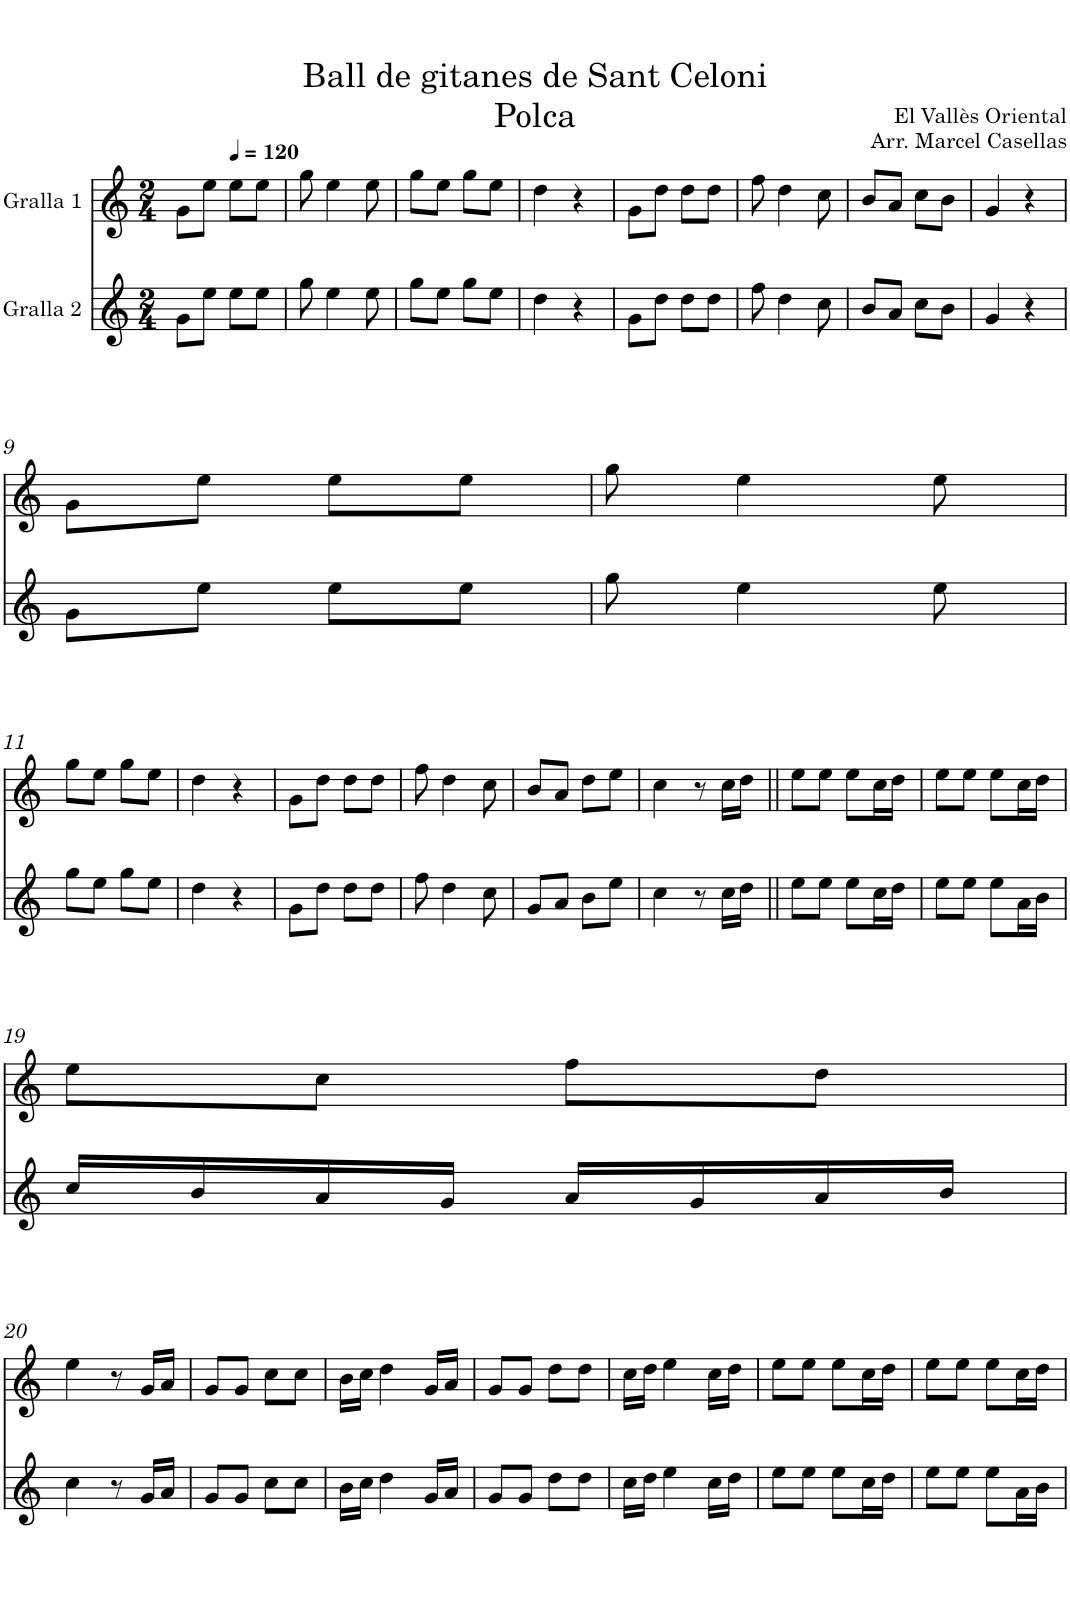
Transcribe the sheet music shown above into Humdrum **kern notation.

**kern	**kern
*part2	*part1
*staff2	*staff1
*I"Gralla 2	*I"Gralla 1
*clefG2	*clefG2
*k[]	*k[]
*M2/4	*M2/4
=1	=1
8g\L	8g\L
8ee\J	8ee\J
*	*MM120
8ee\L	8ee\L
8ee\J	8ee\J
=2	=2
8gg\	8gg\
4ee\	4ee\
8ee\	8ee\
=3	=3
8gg\L	8gg\L
8ee\J	8ee\J
8gg\L	8gg\L
8ee\J	8ee\J
=4	=4
4dd\	4dd\
4r	4r
=5	=5
8g\L	8g\L
8dd\J	8dd\J
8dd\L	8dd\L
8dd\J	8dd\J
=6	=6
8ff\	8ff\
4dd\	4dd\
8cc\	8cc\
=7	=7
8b/L	8b/L
8a/J	8a/J
8cc\L	8cc\L
8b\J	8b\J
=8	=8
4g/	4g/
4r	4r
!!LO:LB:g=z
=9	=9
8g\L	8g\L
8ee\J	8ee\J
8ee\L	8ee\L
8ee\J	8ee\J
=10	=10
8gg\	8gg\
4ee\	4ee\
8ee\	8ee\
!!LO:LB:g=z
=11	=11
8gg\L	8gg\L
8ee\J	8ee\J
8gg\L	8gg\L
8ee\J	8ee\J
=12	=12
4dd\	4dd\
4r	4r
=13	=13
8g\L	8g\L
8dd\J	8dd\J
8dd\L	8dd\L
8dd\J	8dd\J
=14	=14
8ff\	8ff\
4dd\	4dd\
8cc\	8cc\
=15	=15
8g/L	8b/L
8a/J	8a/J
8b\L	8dd\L
8ee\J	8ee\J
=16	=16
4cc\	4cc\
8r	8r
16cc\LL	16cc\LL
16dd\JJ	16dd\JJ
=17||	=17||
8ee\L	8ee\L
8ee\J	8ee\J
8ee\L	8ee\L
16cc\L	16cc\L
16dd\JJ	16dd\JJ
=18	=18
8ee\L	8ee\L
8ee\J	8ee\J
8ee\L	8ee\L
16a\L	16cc\L
16b\JJ	16dd\JJ
!!LO:LB:g=z
=19	=19
16cc/LL	8ee\L
16b/	.
16a/	8cc\J
16g/JJ	.
16a/LL	8ff\L
16g/	.
16a/	8dd\J
16b/JJ	.
!!LO:LB:g=z
=20	=20
4cc\	4ee\
8r	8r
16g/LL	16g/LL
16a/JJ	16a/JJ
=21	=21
8g/L	8g/L
8g/J	8g/J
8cc\L	8cc\L
8cc\J	8cc\J
=22	=22
16b\LL	16b\LL
16cc\JJ	16cc\JJ
4dd\	4dd\
16g/LL	16g/LL
16a/JJ	16a/JJ
=23	=23
8g/L	8g/L
8g/J	8g/J
8dd\L	8dd\L
8dd\J	8dd\J
=24	=24
16cc\LL	16cc\LL
16dd\JJ	16dd\JJ
4ee\	4ee\
16cc\LL	16cc\LL
16dd\JJ	16dd\JJ
=25	=25
8ee\L	8ee\L
8ee\J	8ee\J
8ee\L	8ee\L
16cc\L	16cc\L
16dd\JJ	16dd\JJ
=26	=26
8ee\L	8ee\L
8ee\J	8ee\J
8ee\L	8ee\L
16a\L	16cc\L
16b\JJ	16dd\JJ
=	=
*-	*-
